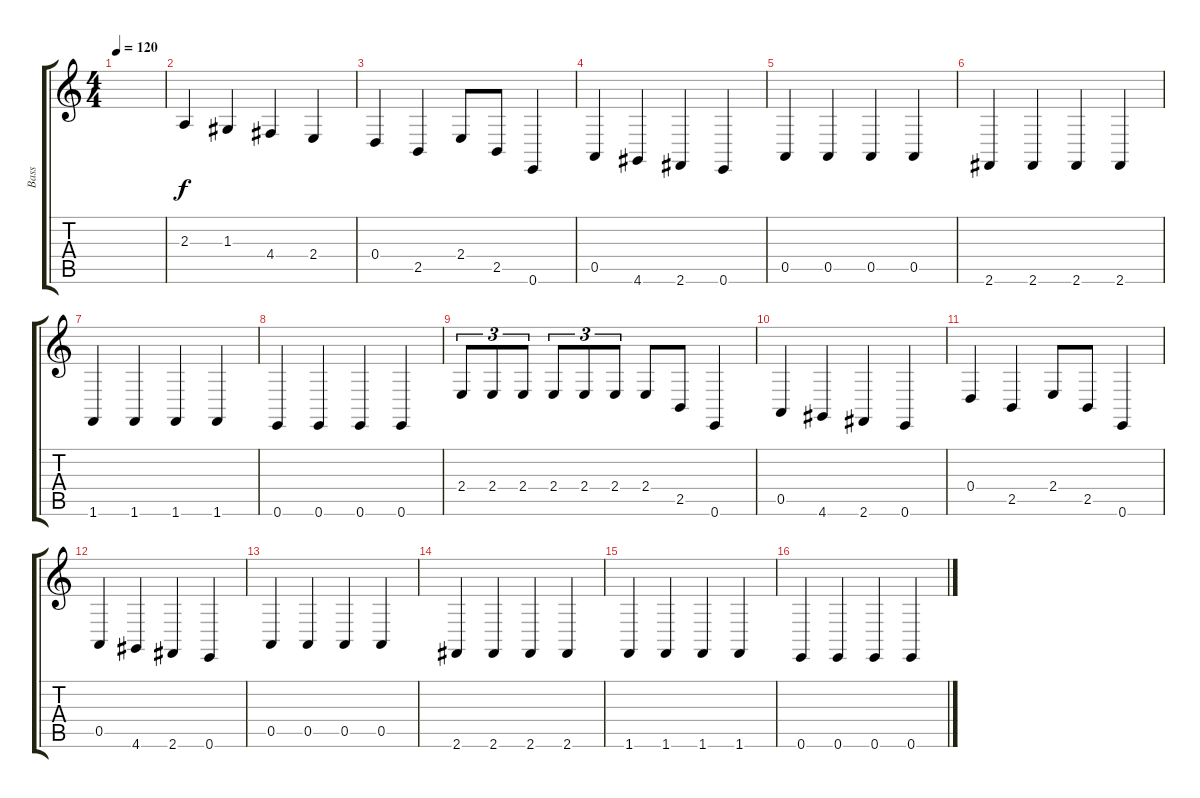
\track ("Bass" "Bass") {instrument synthbrass1}
\staff {score tabs}
\tuning (E4 B3 G3 D3 A2 E2) {hide}
\ts (4 4)
\tempo 120
\clef g2
\ks c
|
2.3.4 1.3.4 4.4.4 2.4.4 |
0.4.4 2.5.4 2.4.8 2.5.8 0.6.4 |
0.5.4 4.6.4 2.6.4 0.6.4 |
0.5.4 0.5.4 0.5.4 0.5.4 |
2.6.4 2.6.4 2.6.4 2.6.4 |
1.6.4 1.6.4 1.6.4 1.6.4 |
0.6.4 0.6.4 0.6.4 0.6.4 |
2.4.8{tu (3 2)} 2.4.8{tu (3 2)} 2.4.8{tu (3 2)} 2.4.8{tu (3 2)} 2.4.8{tu (3 2)} 2.4.8{tu (3 2)} 2.4.8 2.5.8 0.6.4 |
0.5.4 4.6.4 2.6.4 0.6.4 |
0.4.4 2.5.4 2.4.8 2.5.8 0.6.4 |
0.5.4 4.6.4 2.6.4 0.6.4 |
0.5.4 0.5.4 0.5.4 0.5.4 |
2.6.4 2.6.4 2.6.4 2.6.4 |
1.6.4 1.6.4 1.6.4 1.6.4 |
0.6.4 0.6.4 0.6.4 0.6.4
